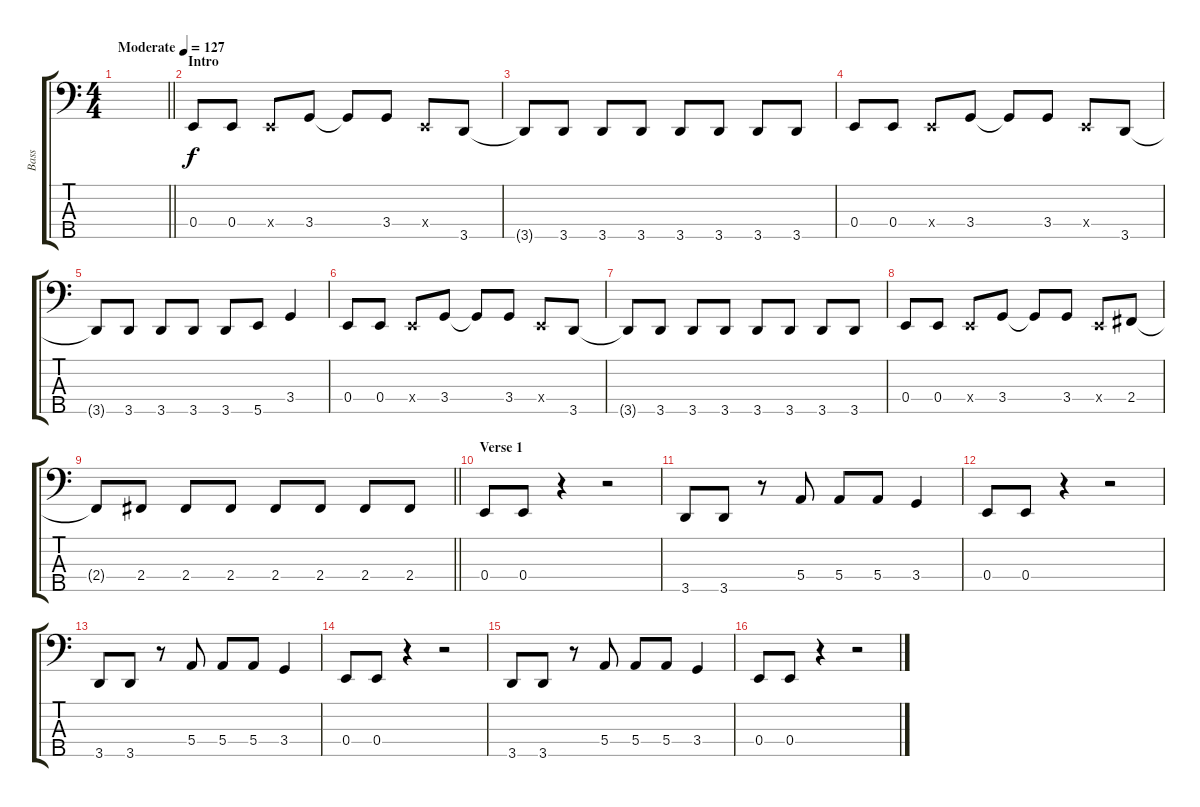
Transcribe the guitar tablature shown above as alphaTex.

\track ("Bass" "Bass") {instrument electricbasspick}
\staff {score tabs}
\tuning (G2 D2 A1 E1 B0) {hide}
\ts (4 4)
\tempo (127 "Moderate")
\clef f4
\barLineRight lightlight
\ks c
|
\section ("" "Intro")
0.4.8 0.4.8 0.4{x}.8 3.4.8 3.4{t}.8 3.4.8 0.4{x}.8 3.5.8 |
3.5{t}.8 3.5.8 3.5.8 3.5.8 3.5.8 3.5.8 3.5.8 3.5.8 |
0.4.8 0.4.8 0.4{x}.8 3.4.8 3.4{t}.8 3.4.8 0.4{x}.8 3.5.8 |
3.5{t}.8 3.5.8 3.5.8 3.5.8 3.5.8 5.5.8 3.4.4 |
0.4.8 0.4.8 0.4{x}.8 3.4.8 3.4{t}.8 3.4.8 0.4{x}.8 3.5.8 |
3.5{t}.8 3.5.8 3.5.8 3.5.8 3.5.8 3.5.8 3.5.8 3.5.8 |
0.4.8 0.4.8 0.4{x}.8 3.4.8 3.4{t}.8 3.4.8 0.4{x}.8 2.4.8 |
\barLineRight lightlight
2.4{t}.8 2.4.8 2.4.8 2.4.8 2.4.8 2.4.8 2.4.8 2.4.8 |
\section ("" "Verse 1")
0.4.8 0.4.8 r.4 r.2 |
3.5.8 3.5.8 r.8 5.4.8 5.4.8 5.4.8 3.4.4 |
0.4.8 0.4.8 r.4 r.2 |
3.5.8 3.5.8 r.8 5.4.8 5.4.8 5.4.8 3.4.4 |
0.4.8 0.4.8 r.4 r.2 |
3.5.8 3.5.8 r.8 5.4.8 5.4.8 5.4.8 3.4.4 |
0.4.8 0.4.8 r.4 r.2
